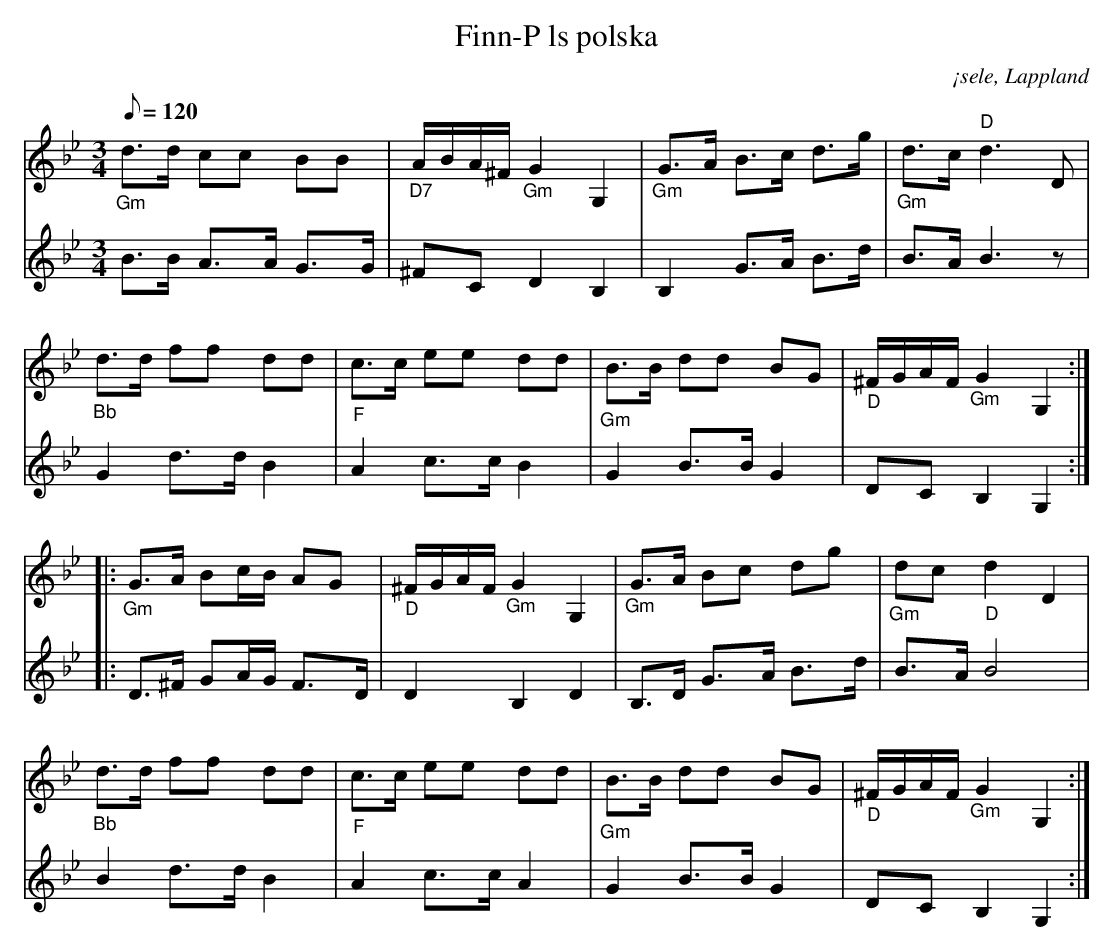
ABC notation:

X:1
T:Finn-P ls polska
O:¡sele, Lappland
M:3/4
L:1/8
Q:120
K:Gm
V:1
"_Gm" d>d cc BB | "_D7" A/2B/2A/2^F/2 "_Gm" G2 G,2 | "_Gm" G>A B>c d>g | "_Gm" d>c "D" d3 D |
"_Bb" d>d ff dd | "_F" c>c ee dd | "_Gm" B>B dd BG | "_D" ^F/2G/2A/2F/2 "_Gm" G2 G,2 :|
|: "_Gm" G>A Bc/2B/2 AG | "_D" ^F/2G/2A/2F/2 "_Gm" G2 G,2 | "_Gm" G>A Bc dg | "_Gm" dc "_D" d2 D2 |
"_Bb" d>d ff dd | "_F" c>c ee dd | "_Gm" B>B dd BG | "_D" ^F/2G/2A/2F/2 "_Gm" G2 G,2 :|
V:2
B>B A>A G>G | ^FC D2 B,2 | B,2 G>A B>d | B>A B3 z | G2 d>d B2 | A2 c>c B2 | G2 B>B G2 | DC B,2 G,2 :|: D>^F GA/G/ F>D | D2 B,2 D2 | B,>D G>A B>d | B>A B4 | B2 d>d B2 | A2 c>c A2 | G2 B>B G2 | DC B,2 G,2 :|
